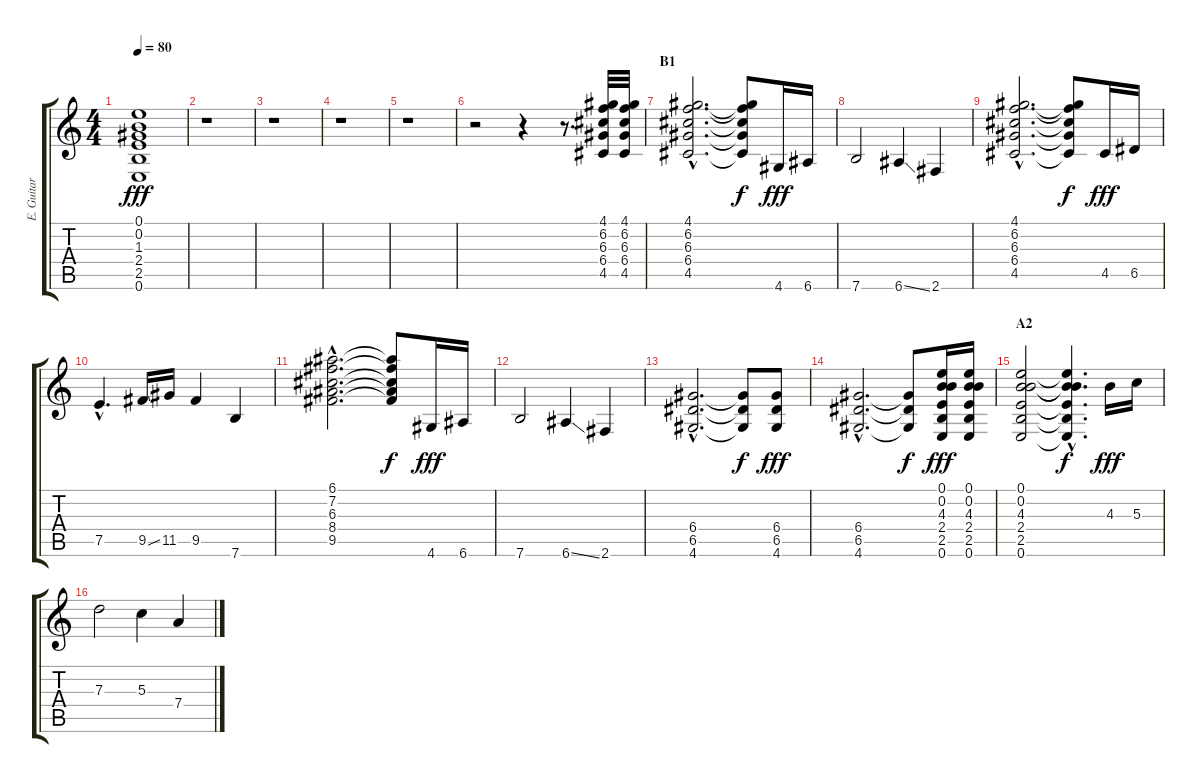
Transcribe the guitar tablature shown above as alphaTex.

\track ("E. Guitar 1" "E. Guitar ") {instrument distortionguitar}
\staff {score tabs}
\tuning (E4 B3 G3 D3 A2 E2) {hide}
\ts (4 4)
\tempo 80
\clef g2
\ks c
(0.1 0.2 1.3 2.4 2.5 0.6).1{dy fff} |
r.1 |
r.1 |
r.1 |
r.1 |
r.2 r.4 r.8{d} (4.1 6.2 6.3 6.4 4.5).32 (4.1 6.2 6.3 6.4 4.5).32 |
\section ("" "B1")
(4.1{hac} 6.2{hac} 6.3{hac} 6.4{hac} 4.5{hac}).2{d} (4.1{t} 6.2{t} 6.3{t} 6.4{t} 4.5{t}).8{dy f} 4.6.16{dy fff} 6.6.16 |
7.6.2 6.6{ss}.4 2.6.4 |
(4.1{hac} 6.2{hac} 6.3{hac} 6.4{hac} 4.5{hac}).2{d} (4.1{t} 6.2{t} 6.3{t} 6.4{t} 4.5{t}).8{dy f} 4.5.16{dy fff} 6.5.16 |
7.5{hac}.4{d} 9.5{ss}.16 11.5.16 9.5.4 7.6.4 |
(6.1{hac} 7.2{hac} 6.3{hac} 8.4{hac} 9.5{hac}).2{d} (6.1{t} 7.2{t} 6.3{t} 8.4{t} 9.5{t}).8{dy f} 4.6.16{dy fff} 6.6.16 |
7.6.2 6.6{ss}.4 2.6.4 |
(6.4{hac} 6.5{hac} 4.6{hac}).2{d} (6.4{t} 6.5{t} 4.6{t}).8{dy f} (6.4 6.5 4.6).8{dy fff} |
(6.4{hac} 6.5{hac} 4.6{hac}).2{d} (6.4{t} 6.5{t} 4.6{t}).8{dy f} (0.1 0.2 4.3 2.4 2.5 0.6).16{dy fff} (0.1 0.2 4.3 2.4 2.5 0.6).16 |
\section ("" "A2")
(0.1 0.2 4.3 2.4 2.5 0.6).2 (0.1{hac t} 0.2{hac t} 4.3{hac t} 2.4{hac t} 2.5{hac t} 0.6{hac t}).4{d dy f} 4.3.16{dy fff} 5.3.16 |
7.3.2 5.3.4 7.4.4
